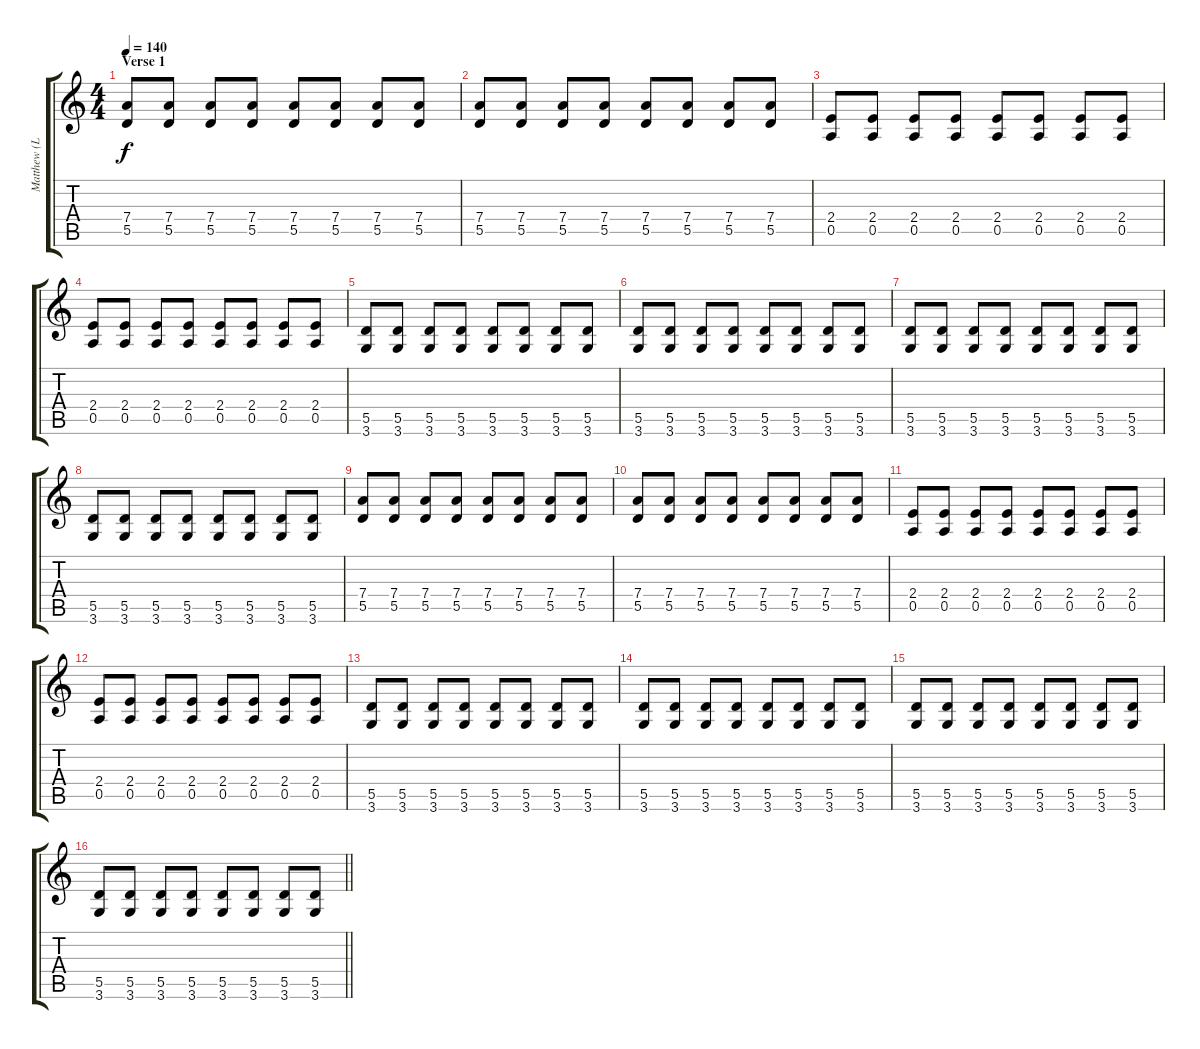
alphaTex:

\track ("Matthew (Lead Guitar)" "Matthew (L") {instrument overdrivenguitar}
\staff {score tabs}
\tuning (E4 B3 G3 D3 A2 E2) {hide}
\ts (4 4)
\section ("" "Verse 1")
\tempo 140
\clef g2
\ks c
(7.4 5.5).8{dy f} (7.4 5.5).8 (7.4 5.5).8 (7.4 5.5).8 (7.4 5.5).8 (7.4 5.5).8 (7.4 5.5).8 (7.4 5.5).8 |
(7.4 5.5).8 (7.4 5.5).8 (7.4 5.5).8 (7.4 5.5).8 (7.4 5.5).8 (7.4 5.5).8 (7.4 5.5).8 (7.4 5.5).8 |
(2.4 0.5).8 (2.4 0.5).8 (2.4 0.5).8 (2.4 0.5).8 (2.4 0.5).8 (2.4 0.5).8 (2.4 0.5).8 (2.4 0.5).8 |
(2.4 0.5).8 (2.4 0.5).8 (2.4 0.5).8 (2.4 0.5).8 (2.4 0.5).8 (2.4 0.5).8 (2.4 0.5).8 (2.4 0.5).8 |
(5.5 3.6).8 (5.5 3.6).8 (5.5 3.6).8 (5.5 3.6).8 (5.5 3.6).8 (5.5 3.6).8 (5.5 3.6).8 (5.5 3.6).8 |
(5.5 3.6).8 (5.5 3.6).8 (5.5 3.6).8 (5.5 3.6).8 (5.5 3.6).8 (5.5 3.6).8 (5.5 3.6).8 (5.5 3.6).8 |
(5.5 3.6).8 (5.5 3.6).8 (5.5 3.6).8 (5.5 3.6).8 (5.5 3.6).8 (5.5 3.6).8 (5.5 3.6).8 (5.5 3.6).8 |
(5.5 3.6).8 (5.5 3.6).8 (5.5 3.6).8 (5.5 3.6).8 (5.5 3.6).8 (5.5 3.6).8 (5.5 3.6).8 (5.5 3.6).8 |
(7.4 5.5).8 (7.4 5.5).8 (7.4 5.5).8 (7.4 5.5).8 (7.4 5.5).8 (7.4 5.5).8 (7.4 5.5).8 (7.4 5.5).8 |
(7.4 5.5).8 (7.4 5.5).8 (7.4 5.5).8 (7.4 5.5).8 (7.4 5.5).8 (7.4 5.5).8 (7.4 5.5).8 (7.4 5.5).8 |
(2.4 0.5).8 (2.4 0.5).8 (2.4 0.5).8 (2.4 0.5).8 (2.4 0.5).8 (2.4 0.5).8 (2.4 0.5).8 (2.4 0.5).8 |
(2.4 0.5).8 (2.4 0.5).8 (2.4 0.5).8 (2.4 0.5).8 (2.4 0.5).8 (2.4 0.5).8 (2.4 0.5).8 (2.4 0.5).8 |
(5.5 3.6).8 (5.5 3.6).8 (5.5 3.6).8 (5.5 3.6).8 (5.5 3.6).8 (5.5 3.6).8 (5.5 3.6).8 (5.5 3.6).8 |
(5.5 3.6).8 (5.5 3.6).8 (5.5 3.6).8 (5.5 3.6).8 (5.5 3.6).8 (5.5 3.6).8 (5.5 3.6).8 (5.5 3.6).8 |
(5.5 3.6).8 (5.5 3.6).8 (5.5 3.6).8 (5.5 3.6).8 (5.5 3.6).8 (5.5 3.6).8 (5.5 3.6).8 (5.5 3.6).8 |
\barLineRight lightlight
(5.5 3.6).8 (5.5 3.6).8 (5.5 3.6).8 (5.5 3.6).8 (5.5 3.6).8 (5.5 3.6).8 (5.5 3.6).8 (5.5 3.6).8
